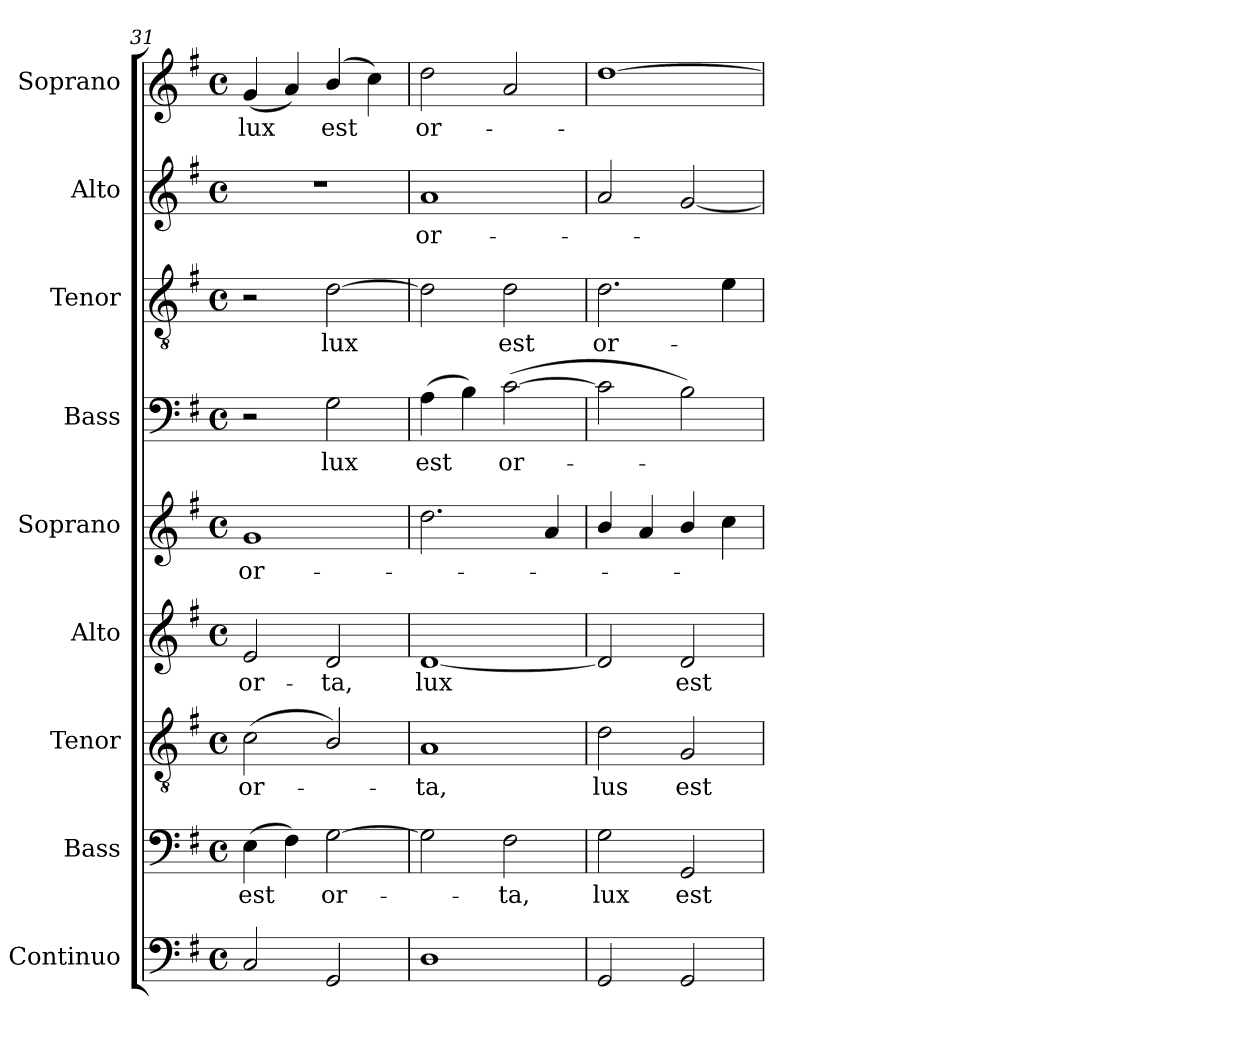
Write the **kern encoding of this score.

**kern	**kern	**text	**kern	**text	**kern	**text	**kern	**text	**kern	**text	**kern	**text	**kern	**text	**kern	**text
*part9	*part8	*part8	*part7	*part7	*part6	*part6	*part5	*part5	*part4	*part4	*part3	*part3	*part2	*part2	*part1	*part1
*staff9	*staff8	*staff8	*staff7	*staff7	*staff6	*staff6	*staff5	*staff5	*staff4	*staff4	*staff3	*staff3	*staff2	*staff2	*staff1	*staff1
*I"Continuo	*I"Bass	*	*I"Tenor	*	*I"Alto	*	*I"Soprano	*	*I"Bass	*	*I"Tenor	*	*I"Alto	*	*I"Soprano	*
*I'Cont.	*I'B.	*	*I'T.	*	*I'A.	*	*I'S.	*	*I'B.	*	*I'T.	*	*I'A.	*	*I'S.	*
*clefF4	*clefF4	*	*clefGv2	*	*clefG2	*	*clefG2	*	*clefF4	*	*clefGv2	*	*clefG2	*	*clefG2	*
*	*	*	*ITrd7c12	*	*	*	*	*	*	*	*ITrd7c12	*	*	*	*	*
*k[f#]	*k[f#]	*	*k[f#]	*	*k[f#]	*	*k[f#]	*	*k[f#]	*	*k[f#]	*	*k[f#]	*	*k[f#]	*
*G:	*G:	*	*G:	*	*G:	*	*G:	*	*G:	*	*G:	*	*G:	*	*G:	*
*M4/4	*M4/4	*	*M4/4	*	*M4/4	*	*M4/4	*	*M4/4	*	*M4/4	*	*M4/4	*	*M4/4	*
*met(c)	*met(c)	*	*met(c)	*	*met(c)	*	*met(c)	*	*met(c)	*	*met(c)	*	*met(c)	*	*met(c)	*
=31	=31	=31	=31	=31	=31	=31	=31	=31	=31	=31	=31	=31	=31	=31	=31	=31
!	!	!LO:LY:b:color=#000000	!	!	!	!	!	!	!	!	!	!	!	!	!	!
!	!	!	!	!LO:LY:b:color=#000000	!	!	!	!	!	!	!	!	!	!	!	!
!	!	!	!	!	!	!LO:LY:b:color=#000000	!	!	!	!	!	!	!	!	!	!
!	!	!	!	!	!	!	!	!LO:LY:b:color=#000000	!	!	!	!	!	!	!	!
!	!	!	!	!	!	!	!	!	!	!	!	!	!	!	!	!LO:LY:b:color=#000000
2Ci/	(4Ei\	est	(2Ci\	or-	2ei/	or-	1gi	or-	2r	.	2r	.	1r	.	(4gi/	lux
.	4F#i\)	.	.	.	.	.	.	.	.	.	.	.	.	.	4ai/)	.
!	!	!LO:LY:b:color=#000000	!	!	!	!	!	!	!	!	!	!	!	!	!	!
!	!	!	!	!	!	!LO:LY:b:color=#000000	!	!	!	!	!	!	!	!	!	!
!	!	!	!	!	!	!	!	!	!	!LO:LY:b:color=#000000	!	!	!	!	!	!
!	!	!	!	!	!	!	!	!	!	!	!	!LO:LY:b:color=#000000	!	!	!	!
!	!	!	!	!	!	!	!	!	!	!	!	!	!	!	!	!LO:LY:b:color=#000000
2GGi/	[2Gi\	or-	2BBi/)	.	2di/	-ta,	.	.	2Gi\	lux	[2Di\	lux	.	.	(4bi/	est
.	.	.	.	.	.	.	.	.	.	.	.	.	.	.	4cci\)	.
=32	=32	=32	=32	=32	=32	=32	=32	=32	=32	=32	=32	=32	=32	=32	=32	=32
!	!	!	!	!LO:LY:b:color=#000000	!	!	!	!	!	!	!	!	!	!	!	!
!	!	!	!	!	!	!LO:LY:b:color=#000000	!	!	!	!	!	!	!	!	!	!
!	!	!	!	!	!	!	!	!	!	!LO:LY:b:color=#000000	!	!	!	!	!	!
!	!	!	!	!	!	!	!	!	!	!	!	!	!	!LO:LY:b:color=#000000	!	!
!	!	!	!	!	!	!	!	!	!	!	!	!	!	!	!	!LO:LY:b:color=#000000
1Di	2Gi\]	.	1AAi	-ta,	[1di	lux	2.ddi\	.	(4Ai\	est	2Di\]	.	1ai	or-	2ddi\	or-
.	.	.	.	.	.	.	.	.	4Bi\)	.	.	.	.	.	.	.
!	!	!LO:LY:b:color=#000000	!	!	!	!	!	!	!	!	!	!	!	!	!	!
!	!	!	!	!	!	!	!	!	!	!LO:LY:b:color=#000000	!	!	!	!	!	!
!	!	!	!	!	!	!	!	!	!	!	!	!LO:LY:b:color=#000000	!	!	!	!
.	2F#i\	-ta,	.	.	.	.	.	.	([2ci\	or-	2Di\	est	.	.	2ai/	.
.	.	.	.	.	.	.	4ai/	.	.	.	.	.	.	.	.	.
=33	=33	=33	=33	=33	=33	=33	=33	=33	=33	=33	=33	=33	=33	=33	=33	=33
!	!	!LO:LY:b:color=#000000	!	!	!	!	!	!	!	!	!	!	!	!	!	!
!	!	!	!	!LO:LY:b:color=#000000	!	!	!	!	!	!	!	!	!	!	!	!
!	!	!	!	!	!	!	!	!	!	!	!	!LO:LY:b:color=#000000	!	!	!	!
2GGi/	2Gi\	lux	2Di\	lus	2di/]	.	4bi/	.	2ci\]	.	2.Di\	or-	2ai/	.	[1ddi	.
.	.	.	.	.	.	.	4ai/	.	.	.	.	.	.	.	.	.
!	!	!LO:LY:b:color=#000000	!	!	!	!	!	!	!	!	!	!	!	!	!	!
!	!	!	!	!LO:LY:b:color=#000000	!	!	!	!	!	!	!	!	!	!	!	!
!	!	!	!	!	!	!LO:LY:b:color=#000000	!	!	!	!	!	!	!	!	!	!
2GGi/	2GGi/	est	2GGi/	est	2di/	est	4bi/	.	2Bi\)	.	.	.	[2gi/	.	.	.
.	.	.	.	.	.	.	4cci\	.	.	.	4Ei\	.	.	.	.	.
=	=	=	=	=	=	=	=	=	=	=	=	=	=	=	=	=
*-	*-	*-	*-	*-	*-	*-	*-	*-	*-	*-	*-	*-	*-	*-	*-	*-
